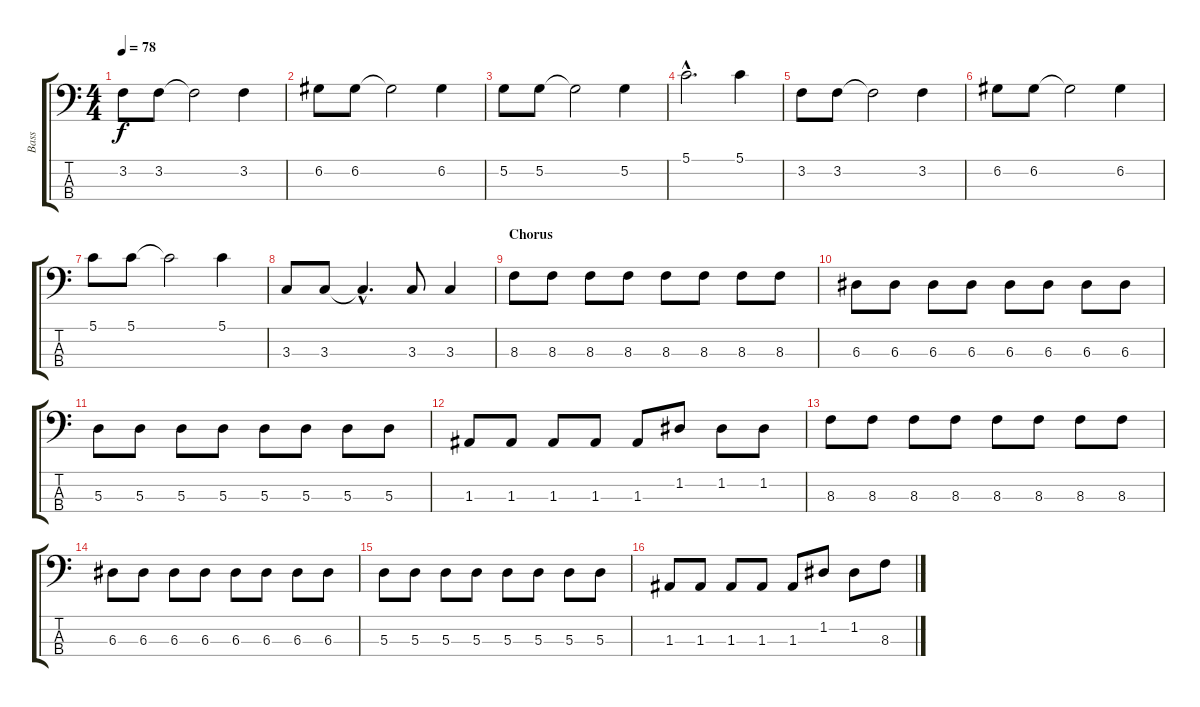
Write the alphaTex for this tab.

\track ("Bass" "Bass") {instrument acousticbass}
\staff {score tabs}
\tuning (G2 D2 A1 E1) {hide}
\ts (4 4)
\section ("" "")
\tempo 78
\clef f4
\ks c
3.2.8{dy f} 3.2.8 3.2{t}.2 3.2.4 |
6.2.8 6.2.8 6.2{t}.2 6.2.4 |
5.2.8 5.2.8 5.2{t}.2 5.2.4 |
5.1{hac}.2{d} 5.1.4 |
3.2.8 3.2.8 3.2{t}.2 3.2.4 |
6.2.8 6.2.8 6.2{t}.2 6.2.4 |
5.1.8 5.1.8 5.1{t}.2 5.1.4 |
3.3.8 3.3.8 3.3{hac t}.4{d} 3.3.8 3.3.4 |
\section ("" "Chorus")
8.3.8 8.3.8 8.3.8 8.3.8 8.3.8 8.3.8 8.3.8 8.3.8 |
6.3.8 6.3.8 6.3.8 6.3.8 6.3.8 6.3.8 6.3.8 6.3.8 |
5.3.8 5.3.8 5.3.8 5.3.8 5.3.8 5.3.8 5.3.8 5.3.8 |
1.3.8 1.3.8 1.3.8 1.3.8 1.3.8 1.2.8 1.2.8 1.2.8 |
8.3.8 8.3.8 8.3.8 8.3.8 8.3.8 8.3.8 8.3.8 8.3.8 |
6.3.8 6.3.8 6.3.8 6.3.8 6.3.8 6.3.8 6.3.8 6.3.8 |
5.3.8 5.3.8 5.3.8 5.3.8 5.3.8 5.3.8 5.3.8 5.3.8 |
1.3.8 1.3.8 1.3.8 1.3.8 1.3.8 1.2.8 1.2.8 8.3.8
